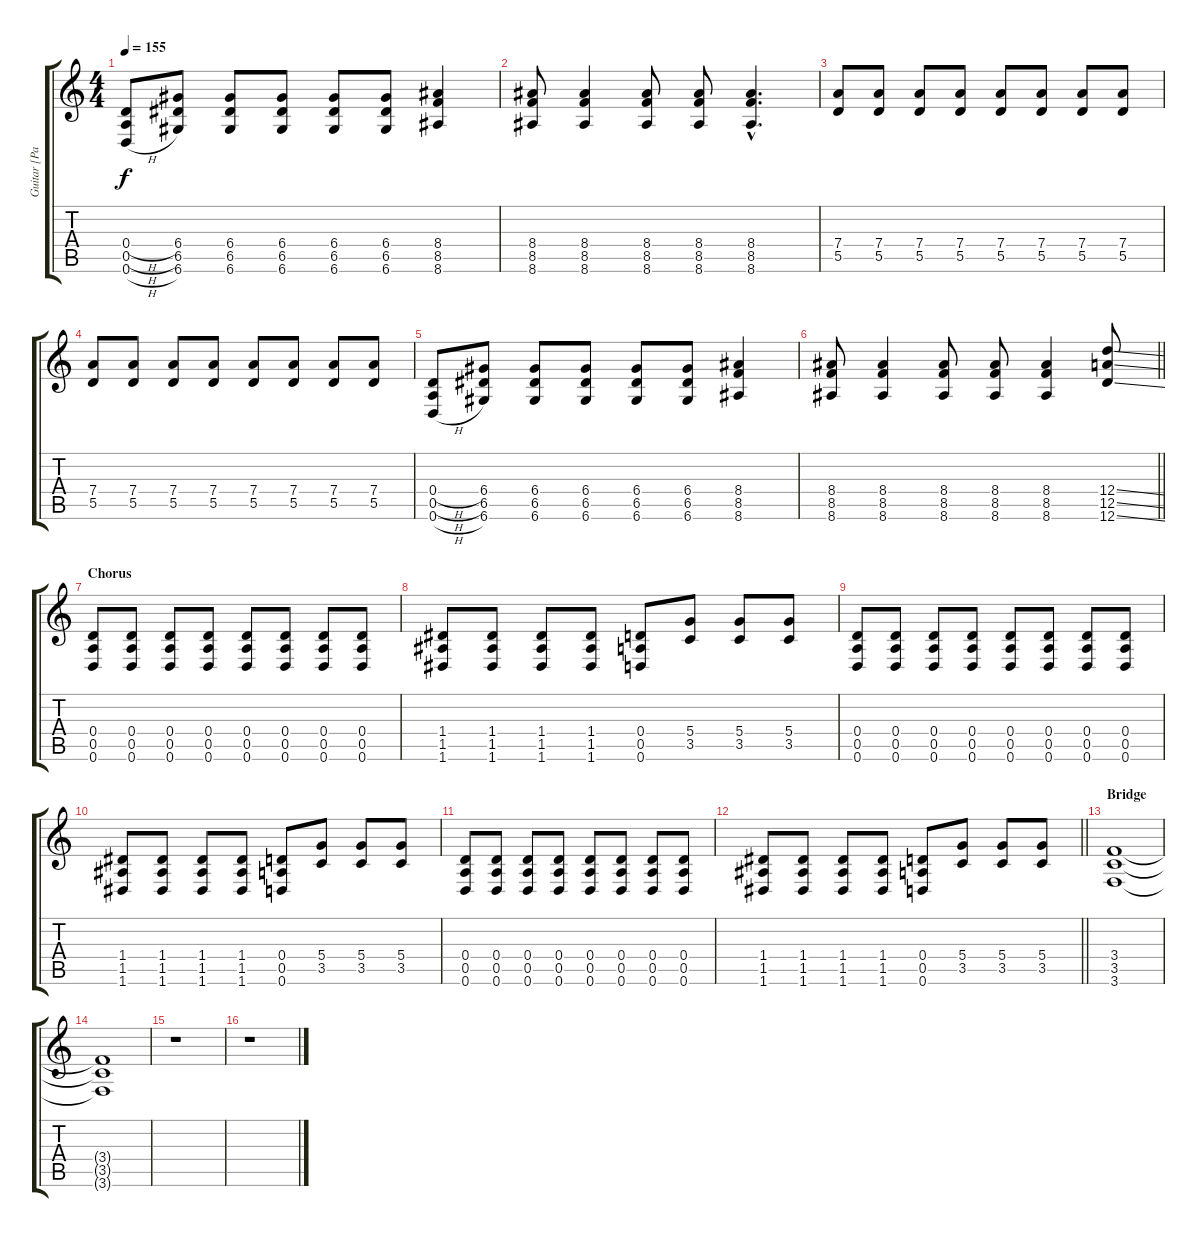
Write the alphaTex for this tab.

\track ("Guitar [Paul Fig]" "Guitar [Pa") {instrument distortionguitar}
\staff {score tabs}
\tuning (E4 B3 G3 D3 A2 D2) {hide}
\ts (4 4)
\tempo 155
\clef g2
\ks c
(0.4{h} 0.5{h} 0.6{h}).8{dy f} (6.4 6.5 6.6).8 (6.4 6.5 6.6).8 (6.4 6.5 6.6).8 (6.4 6.5 6.6).8 (6.4 6.5 6.6).8 (8.4 8.5 8.6).4 |
(8.4 8.5 8.6).8 (8.4 8.5 8.6).4 (8.4 8.5 8.6).8 (8.4 8.5 8.6).8 (8.4{hac} 8.5{hac} 8.6{hac}).4{d} |
(7.4 5.5).8 (7.4 5.5).8 (7.4 5.5).8 (7.4 5.5).8 (7.4 5.5).8 (7.4 5.5).8 (7.4 5.5).8 (7.4 5.5).8 |
(7.4 5.5).8 (7.4 5.5).8 (7.4 5.5).8 (7.4 5.5).8 (7.4 5.5).8 (7.4 5.5).8 (7.4 5.5).8 (7.4 5.5).8 |
(0.4{h} 0.5{h} 0.6{h}).8 (6.4 6.5 6.6).8 (6.4 6.5 6.6).8 (6.4 6.5 6.6).8 (6.4 6.5 6.6).8 (6.4 6.5 6.6).8 (8.4 8.5 8.6).4 |
\barLineRight lightlight
(8.4 8.5 8.6).8 (8.4 8.5 8.6).4 (8.4 8.5 8.6).8 (8.4 8.5 8.6).8 (8.4 8.5 8.6).4 (12.4{ss} 12.5{ss} 12.6{ss}).8 |
\section ("" "Chorus")
(0.4 0.5 0.6).8 (0.4 0.5 0.6).8 (0.4 0.5 0.6).8 (0.4 0.5 0.6).8 (0.4 0.5 0.6).8 (0.4 0.5 0.6).8 (0.4 0.5 0.6).8 (0.4 0.5 0.6).8 |
(1.4 1.5 1.6).8 (1.4 1.5 1.6).8 (1.4 1.5 1.6).8 (1.4 1.5 1.6).8 (0.4 0.5 0.6).8 (5.4 3.5).8 (5.4 3.5).8 (5.4 3.5).8 |
(0.4 0.5 0.6).8 (0.4 0.5 0.6).8 (0.4 0.5 0.6).8 (0.4 0.5 0.6).8 (0.4 0.5 0.6).8 (0.4 0.5 0.6).8 (0.4 0.5 0.6).8 (0.4 0.5 0.6).8 |
(1.4 1.5 1.6).8 (1.4 1.5 1.6).8 (1.4 1.5 1.6).8 (1.4 1.5 1.6).8 (0.4 0.5 0.6).8 (5.4 3.5).8 (5.4 3.5).8 (5.4 3.5).8 |
(0.4 0.5 0.6).8 (0.4 0.5 0.6).8 (0.4 0.5 0.6).8 (0.4 0.5 0.6).8 (0.4 0.5 0.6).8 (0.4 0.5 0.6).8 (0.4 0.5 0.6).8 (0.4 0.5 0.6).8 |
\barLineRight lightlight
(1.4 1.5 1.6).8 (1.4 1.5 1.6).8 (1.4 1.5 1.6).8 (1.4 1.5 1.6).8 (0.4 0.5 0.6).8 (5.4 3.5).8 (5.4 3.5).8 (5.4 3.5).8 |
\section ("" "Bridge")
(3.4 3.5 3.6).1 |
(3.4{t} 3.5{t} 3.6{t}).1 |
r.1 |
r.1
